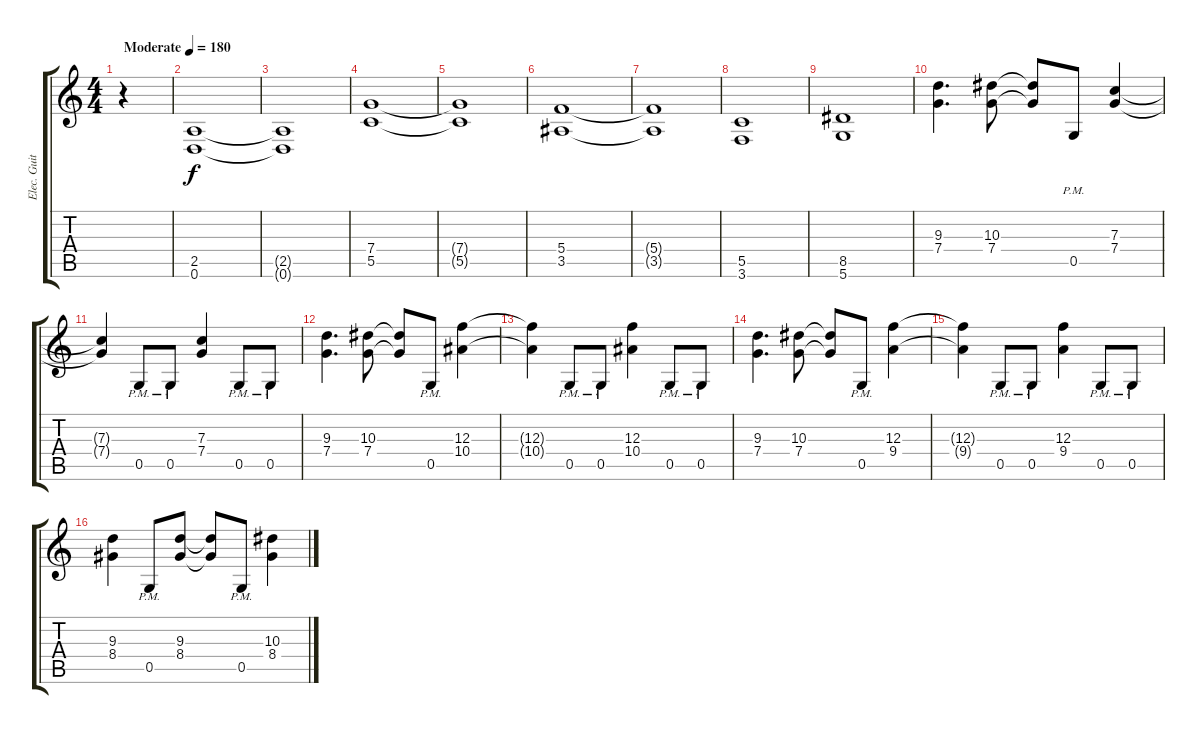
\track ("Elec. Guitar 2" "Elec. Guit") {mute instrument distortionguitar}
\staff {score tabs}
\tuning (D4 A3 F3 C3 G2 D2) {hide}
\ts (4 4)
\tempo (180 "Moderate")
\clef g2
\ks c
r.4{dy f instrument distortionguitar} |
(2.5 0.6).1 |
(2.5{t} 0.6{t}).1 |
(7.4 5.5).1 |
(7.4{t} 5.5{t}).1 |
(5.4 3.5).1 |
(5.4{t} 3.5{t}).1 |
(5.5 3.6).1 |
(8.5 5.6).1 |
(9.3 7.4).4{d} (10.3 7.4).8 (10.3{t} 7.4{t}).8 0.5{pm}.8 (7.3 7.4).4 |
(7.3{t} 7.4{t}).4 0.5{pm}.8 0.5{pm}.8 (7.3 7.4).4 0.5{pm}.8 0.5{pm}.8 |
(9.3 7.4).4{d} (10.3 7.4).8 (10.3{t} 7.4{t}).8 0.5{pm}.8 (12.3 10.4).4 |
(12.3{t} 10.4{t}).4 0.5{pm}.8 0.5{pm}.8 (12.3 10.4).4 0.5{pm}.8 0.5{pm}.8 |
(9.3 7.4).4{d} (10.3 7.4).8 (10.3{t} 7.4{t}).8 0.5{pm}.8 (12.3 9.4).4 |
(12.3{t} 9.4{t}).4 0.5{pm}.8 0.5{pm}.8 (12.3 9.4).4 0.5{pm}.8 0.5{pm}.8 |
(9.3 8.4).4 0.5{pm}.8 (9.3 8.4).8 (9.3{t} 8.4{t}).8 0.5{pm}.8 (10.3 8.4).4
